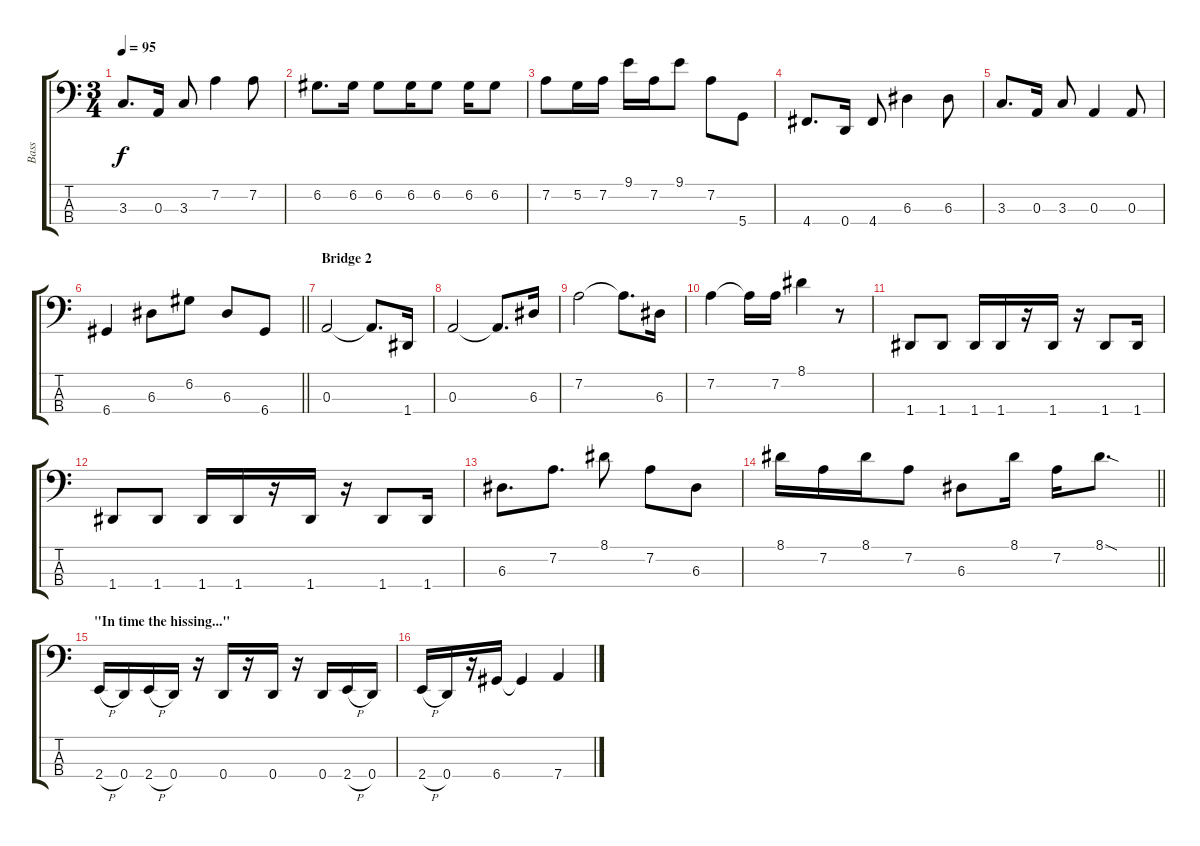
\track ("Bass" "Bass") {instrument electricbassfinger}
\staff {score tabs}
\tuning (G2 D2 A1 D1) {hide}
\ts (3 4)
\tempo 95
\clef f4
\ks c
3.3.8{d dy f} 0.3.16 3.3.8 7.2.4 7.2.8 |
6.2.8{d} 6.2.16 6.2.8 6.2.16 6.2.8 6.2.16 6.2.8 |
7.2.8 5.2.16 7.2.16 9.1.16 7.2.16 9.1.8 7.2.8 5.4.8 |
4.4.8{d} 0.4.16 4.4.8 6.3.4 6.3.8 |
3.3.8{d} 0.3.16 3.3.8 0.3.4 0.3.8 |
\barLineRight lightlight
6.4.4 6.3.8 6.2.8 6.3.8 6.4.8 |
\section ("" "Bridge 2")
0.3.2 0.3{t}.8{d} 1.4.16 |
0.3.2 0.3{t}.8{d} 6.3.16 |
7.2.2 7.2{t}.8{d} 6.3.16 |
7.2.4 7.2{t}.16 7.2.16 8.1.4 r.8 |
1.4.8 1.4.8 1.4.16 1.4.16 r.16 1.4.16 r.16 1.4.8 1.4.16 |
1.4.8 1.4.8 1.4.16 1.4.16 r.16 1.4.16 r.16 1.4.8 1.4.16 |
6.3.8{d} 7.2.8{d} 8.1.8 7.2.8 6.3.8 |
\barLineRight lightlight
8.1.16 7.2.16 8.1.16 7.2.8 6.3.8 8.1.16 7.2.16 8.1{sod}.8{d} |
\section ("" "\"In time the hissing...\"")
2.4{h}.16 0.4.16 2.4{h}.16 0.4.16 r.16 0.4.16 r.16 0.4.16 r.16 0.4.16 2.4{h}.16 0.4.16 |
2.4{h}.16 0.4.16 r.16 6.4.16 6.4{t}.4 7.4.4
